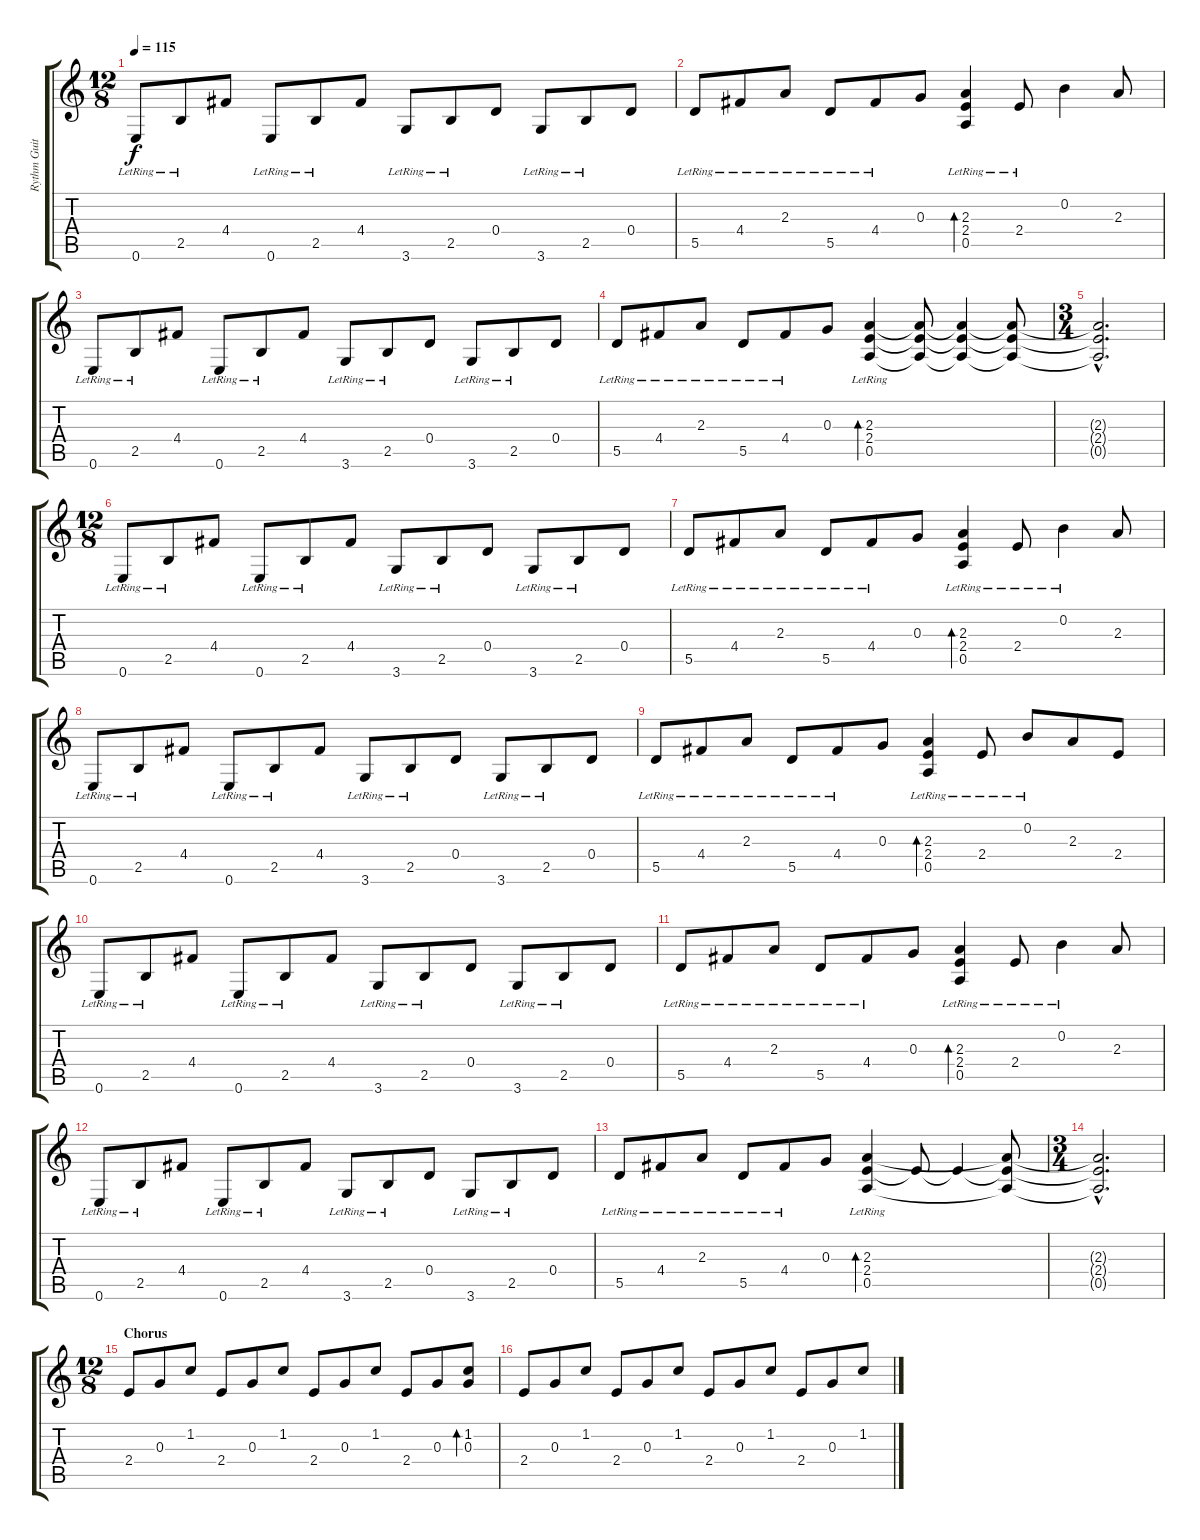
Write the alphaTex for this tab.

\track ("Rythm Guitar " "Rythm Guit") {instrument acousticguitarsteel}
\staff {score tabs}
\tuning (E4 B3 G3 D3 A2 E2) {hide}
\ts (12 8)
\tempo 115
\clef g2
\ks c
0.6{lr}.8{dy f} 2.5{lr}.8 4.4.8 0.6{lr}.8 2.5{lr}.8 4.4.8 3.6{lr}.8 2.5{lr}.8 0.4.8 3.6{lr}.8 2.5{lr}.8 0.4.8 |
5.5{lr}.8 4.4{lr}.8 2.3{lr}.8 5.5{lr}.8 4.4{lr}.8 0.3.8 (2.3{lr} 2.4 0.5{lr}).4{bd 240} 2.4{lr}.8 0.2.4 2.3.8 |
0.6{lr}.8 2.5{lr}.8 4.4.8 0.6{lr}.8 2.5{lr}.8 4.4.8 3.6{lr}.8 2.5{lr}.8 0.4.8 3.6{lr}.8 2.5{lr}.8 0.4.8 |
5.5{lr}.8 4.4{lr}.8 2.3{lr}.8 5.5{lr}.8 4.4{lr}.8 0.3.8 (2.3{lr} 2.4 0.5{lr}).4{bd 240} (2.3{t} 2.4{t} 0.5{t}).8 (2.3{t} 2.4{t} 0.5{t}).4 (2.3{t} 2.4{t} 0.5{t}).8 |
\ts (3 4)
(2.3{hac t} 2.4{hac t} 0.5{hac t}).2{d} |
\ts (12 8)
0.6{lr}.8 2.5{lr}.8 4.4.8 0.6{lr}.8 2.5{lr}.8 4.4.8 3.6{lr}.8 2.5{lr}.8 0.4.8 3.6{lr}.8 2.5{lr}.8 0.4.8 |
5.5{lr}.8 4.4{lr}.8 2.3{lr}.8 5.5{lr}.8 4.4{lr}.8 0.3.8 (2.3{lr} 2.4 0.5{lr}).4{bd 240} 2.4{lr}.8 0.2{lr}.4 2.3.8 |
0.6{lr}.8 2.5{lr}.8 4.4.8 0.6{lr}.8 2.5{lr}.8 4.4.8 3.6{lr}.8 2.5{lr}.8 0.4.8 3.6{lr}.8 2.5{lr}.8 0.4.8 |
5.5{lr}.8 4.4{lr}.8 2.3{lr}.8 5.5{lr}.8 4.4{lr}.8 0.3.8 (2.3{lr} 2.4 0.5{lr}).4{bd 240} 2.4{lr}.8 0.2{lr}.8 2.3.8 2.4.8 |
0.6{lr}.8 2.5{lr}.8 4.4.8 0.6{lr}.8 2.5{lr}.8 4.4.8 3.6{lr}.8 2.5{lr}.8 0.4.8 3.6{lr}.8 2.5{lr}.8 0.4.8 |
5.5{lr}.8 4.4{lr}.8 2.3{lr}.8 5.5{lr}.8 4.4{lr}.8 0.3.8 (2.3{lr} 2.4 0.5{lr}).4{bd 240} 2.4{lr}.8 0.2{lr}.4 2.3.8 |
0.6{lr}.8 2.5{lr}.8 4.4.8 0.6{lr}.8 2.5{lr}.8 4.4.8 3.6{lr}.8 2.5{lr}.8 0.4.8 3.6{lr}.8 2.5{lr}.8 0.4.8 |
5.5{lr}.8 4.4{lr}.8 2.3{lr}.8 5.5{lr}.8 4.4{lr}.8 0.3.8 (2.3{lr} 2.4 0.5{lr}).4{bd 240} 2.4{t}.8 2.4{t}.4 (2.3{t} 2.4{t} 0.5{t}).8 |
\ts (3 4)
(2.3{hac t} 2.4{hac t} 0.5{hac t}).2{d} |
\ts (12 8)
\section ("" "Chorus")
2.4.8 0.3.8 1.2.8 2.4.8 0.3.8 1.2.8 2.4.8 0.3.8 1.2.8 2.4.8 0.3.8 (1.2 0.3).8{bd 60} |
2.4.8 0.3.8 1.2.8 2.4.8 0.3.8 1.2.8 2.4.8 0.3.8 1.2.8 2.4.8 0.3.8 1.2.8
